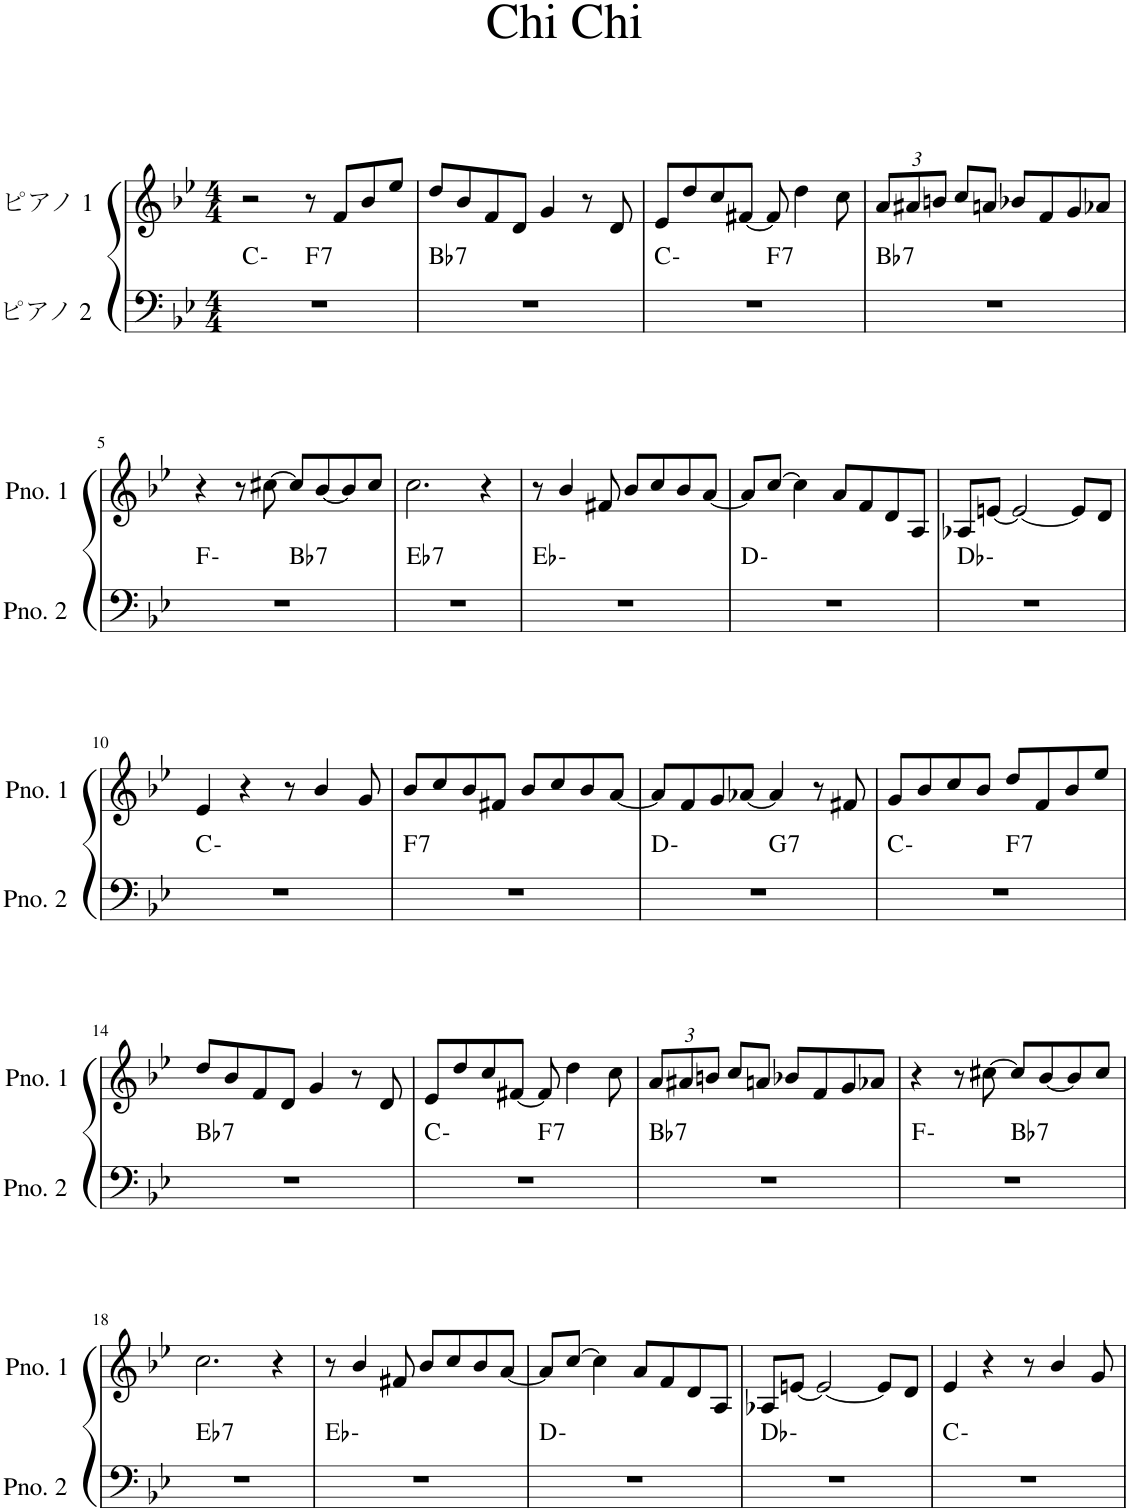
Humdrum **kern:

**kern	**harte	**kern
*part2	*part2	*part1
*staff2	*	*staff1
*I"ピアノ 2	*	*I"ピアノ 1
*clefF4	*	*clefG2
*k[b-e-]	*	*k[b-e-]
*M4/4	*	*M4/4
=1	=1	=1
*^	*	*
1r	2ryy	C:min	2r
!	!	!LO:H:kt=7	!
.	2ryy	F:7	8r
.	.	.	8f/L
.	.	.	8b-/
.	.	.	8ee-/J
=2	=2	=2	=2
!	!	!LO:H:kt=7	!
*v	*v	*	*
1r	Bb:7	8dd/L
.	.	8b-/
.	.	8f/
.	.	8d/J
.	.	4g/
.	.	8r
.	.	8d/
=3	=3	=3
*^	*	*
1r	2ryy	C:min	8e-/L
.	.	.	8dd/
.	.	.	8cc/
.	.	.	[8f#X/J
!	!	!LO:H:kt=7	!
.	2ryy	F:7	8f#/]
.	.	.	4dd\
.	.	.	8cc\
*v	*v	*	*
=4	=4	=4
*	*	*Xbrackettup
*^	*	*
!	!	!LO:H:kt=7	!
*v	*v	*	*
1r	Bb:7	12a/L
.	.	12a#X/
.	.	12bn/J
.	.	8cc/L
.	.	8an/J
.	.	8b-X/L
.	.	8f/
.	.	8g/
.	.	8a-X/J
!!LO:LB:g=z
=5	=5	=5
*^	*	*
1r	2ryy	F:min	4r
.	.	.	8r
.	.	.	[8cc#X\
!	!	!LO:H:kt=7	!
.	2ryy	Bb:7	8cc#/L]
.	.	.	[8b-/
.	.	.	8b-/]
.	.	.	8cc#/J
=6	=6	=6	=6
!	!	!LO:H:kt=7	!
*v	*v	*	*
1r	Eb:7	2.cc\
.	.	4r
=7	=7	=7
1r	Eb:min	8r
.	.	4b-/
.	.	8f#X/
.	.	8b-/L
.	.	8cc/
.	.	8b-/
.	.	[8a/J
=8	=8	=8
1r	D:min	8a/L]
.	.	[8cc/J
.	.	4cc\]
.	.	8a/L
.	.	8f/
.	.	8d/
.	.	8A/J
=9	=9	=9
1r	Db:min	8A-X/L
.	.	[8en/J
.	.	2e/_
.	.	8e/L]
.	.	8d/J
!!LO:LB:g=z
=10	=10	=10
1r	C:min	4e-/
.	.	4r
.	.	8r
.	.	4b-/
.	.	8g/
=11	=11	=11
!	!LO:H:kt=7	!
1r	F:7	8b-/L
.	.	8cc/
.	.	8b-/
.	.	8f#X/J
.	.	8b-/L
.	.	8cc/
.	.	8b-/
.	.	[8a/J
=12	=12	=12
*^	*	*
1r	2ryy	D:min	8a/L]
.	.	.	8f/
.	.	.	8g/
.	.	.	[8a-X/J
!	!	!LO:H:kt=7	!
.	2ryy	G:7	4a-/]
.	.	.	8r
.	.	.	8f#X/
=13	=13	=13	=13
1r	2ryy	C:min	8g/L
.	.	.	8b-/
.	.	.	8cc/
.	.	.	8b-/J
!	!	!LO:H:kt=7	!
.	2ryy	F:7	8dd/L
.	.	.	8f/
.	.	.	8b-/
.	.	.	8ee-/J
!!LO:LB:g=z
=14	=14	=14	=14
!	!	!LO:H:kt=7	!
*v	*v	*	*
1r	Bb:7	8dd/L
.	.	8b-/
.	.	8f/
.	.	8d/J
.	.	4g/
.	.	8r
.	.	8d/
=15	=15	=15
*^	*	*
1r	2ryy	C:min	8e-/L
.	.	.	8dd/
.	.	.	8cc/
.	.	.	[8f#X/J
!	!	!LO:H:kt=7	!
.	2ryy	F:7	8f#/]
.	.	.	4dd\
.	.	.	8cc\
=16	=16	=16	=16
!	!	!LO:H:kt=7	!
*v	*v	*	*
1r	Bb:7	12a/L
.	.	12a#X/
.	.	12bn/J
.	.	8cc/L
.	.	8an/J
.	.	8b-X/L
.	.	8f/
.	.	8g/
.	.	8a-X/J
=17	=17	=17
*^	*	*
1r	2ryy	F:min	4r
.	.	.	8r
.	.	.	[8cc#X\
!	!	!LO:H:kt=7	!
.	2ryy	Bb:7	8cc#/L]
.	.	.	[8b-/
.	.	.	8b-/]
.	.	.	8cc#/J
!!LO:LB:g=z
=18	=18	=18	=18
!	!	!LO:H:kt=7	!
*v	*v	*	*
1r	Eb:7	2.cc\
.	.	4r
=19	=19	=19
1r	Eb:min	8r
.	.	4b-/
.	.	8f#X/
.	.	8b-/L
.	.	8cc/
.	.	8b-/
.	.	[8a/J
=20	=20	=20
1r	D:min	8a/L]
.	.	[8cc/J
.	.	4cc\]
.	.	8a/L
.	.	8f/
.	.	8d/
.	.	8A/J
=21	=21	=21
1r	Db:min	8A-X/L
.	.	[8en/J
.	.	2e/_
.	.	8e/L]
.	.	8d/J
=22	=22	=22
1r	C:min	4e-/
.	.	4r
.	.	8r
.	.	4b-/
.	.	8g/
=	=	=
*-	*-	*-
